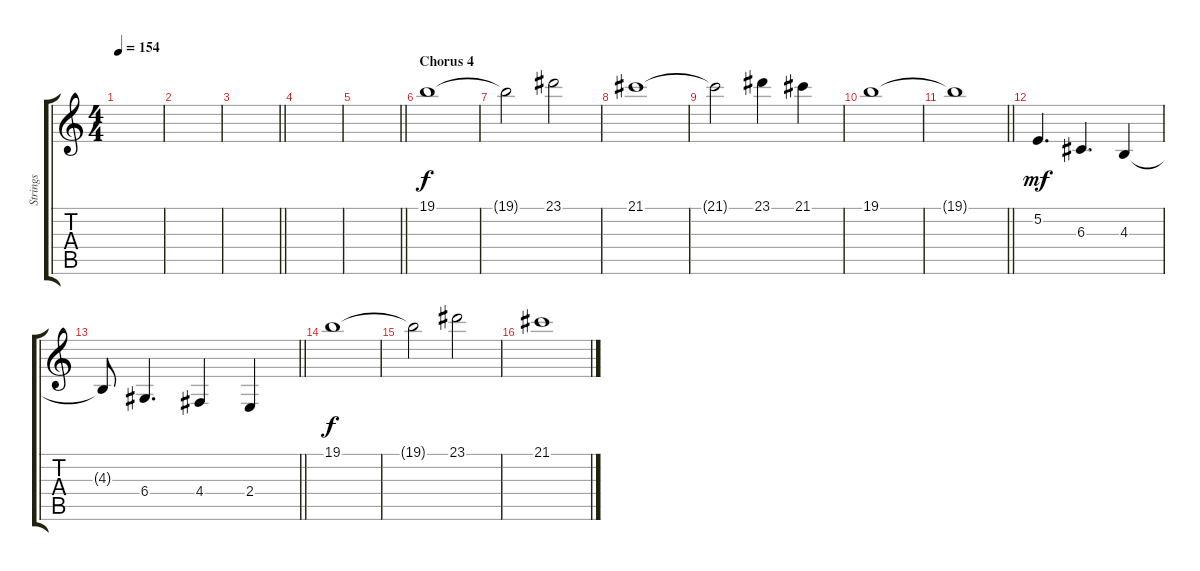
\track ("Strings" "Strings") {instrument stringensemble1}
\staff {score tabs}
\tuning (E4 B3 G3 D3 A2 E2) {hide}
\ts (4 4)
\tempo 154
\clef g2
\ks c
|
|
\barLineRight lightlight
|
|
\barLineRight lightlight
|
\section ("" "Chorus 4")
19.1.1 |
19.1{t}.2 23.1.2 |
21.1.1 |
21.1{t}.2 23.1.4 21.1.4 |
19.1.1 |
\barLineRight lightlight
19.1{t}.1 |
5.2.4{d dy mf} 6.3.4{d} 4.3.4 |
\barLineRight lightlight
4.3{t}.8 6.4.4{d} 4.4.4 2.4.4 |
19.1.1{dy f} |
19.1{t}.2 23.1.2 |
21.1.1
